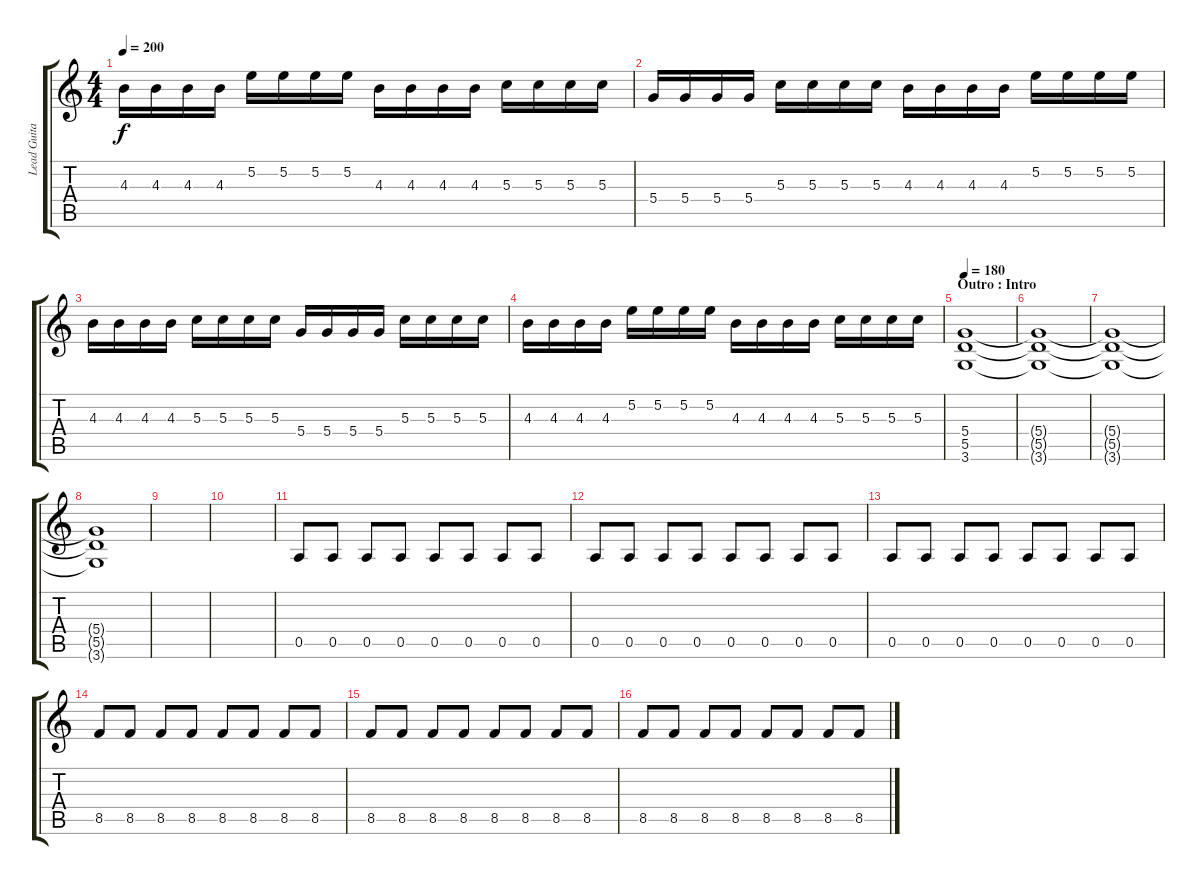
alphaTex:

\track ("Lead Guitars" "Lead Guita") {instrument overdrivenguitar}
\staff {score tabs}
\tuning (E4 B3 G3 D3 A2 E2) {hide}
\ts (4 4)
\tempo 200
\clef g2
\ks c
4.3.16{dy f} 4.3.16 4.3.16 4.3.16 5.2.16 5.2.16 5.2.16 5.2.16 4.3.16 4.3.16 4.3.16 4.3.16 5.3.16 5.3.16 5.3.16 5.3.16 |
5.4.16 5.4.16 5.4.16 5.4.16 5.3.16 5.3.16 5.3.16 5.3.16 4.3.16 4.3.16 4.3.16 4.3.16 5.2.16 5.2.16 5.2.16 5.2.16 |
4.3.16 4.3.16 4.3.16 4.3.16 5.3.16 5.3.16 5.3.16 5.3.16 5.4.16 5.4.16 5.4.16 5.4.16 5.3.16 5.3.16 5.3.16 5.3.16 |
4.3.16 4.3.16 4.3.16 4.3.16 5.2.16 5.2.16 5.2.16 5.2.16 4.3.16 4.3.16 4.3.16 4.3.16 5.3.16 5.3.16 5.3.16 5.3.16 |
\section ("" "Outro : Intro")
\tempo 180
(5.4 5.5 3.6).1{volume 0} |
(5.4{t} 5.5{t} 3.6{t}).1 |
(5.4{t} 5.5{t} 3.6{t}).1 |
(5.4{t} 5.5{t} 3.6{t}).1 |
|
|
0.5.8{volume 10} 0.5.8 0.5.8 0.5.8 0.5.8 0.5.8 0.5.8 0.5.8 |
0.5.8 0.5.8 0.5.8 0.5.8 0.5.8 0.5.8 0.5.8 0.5.8 |
0.5.8 0.5.8 0.5.8 0.5.8 0.5.8 0.5.8 0.5.8 0.5.8 |
8.5.8 8.5.8 8.5.8 8.5.8 8.5.8 8.5.8 8.5.8 8.5.8 |
8.5.8 8.5.8 8.5.8 8.5.8 8.5.8 8.5.8 8.5.8 8.5.8 |
8.5.8 8.5.8 8.5.8 8.5.8 8.5.8 8.5.8 8.5.8 8.5.8
